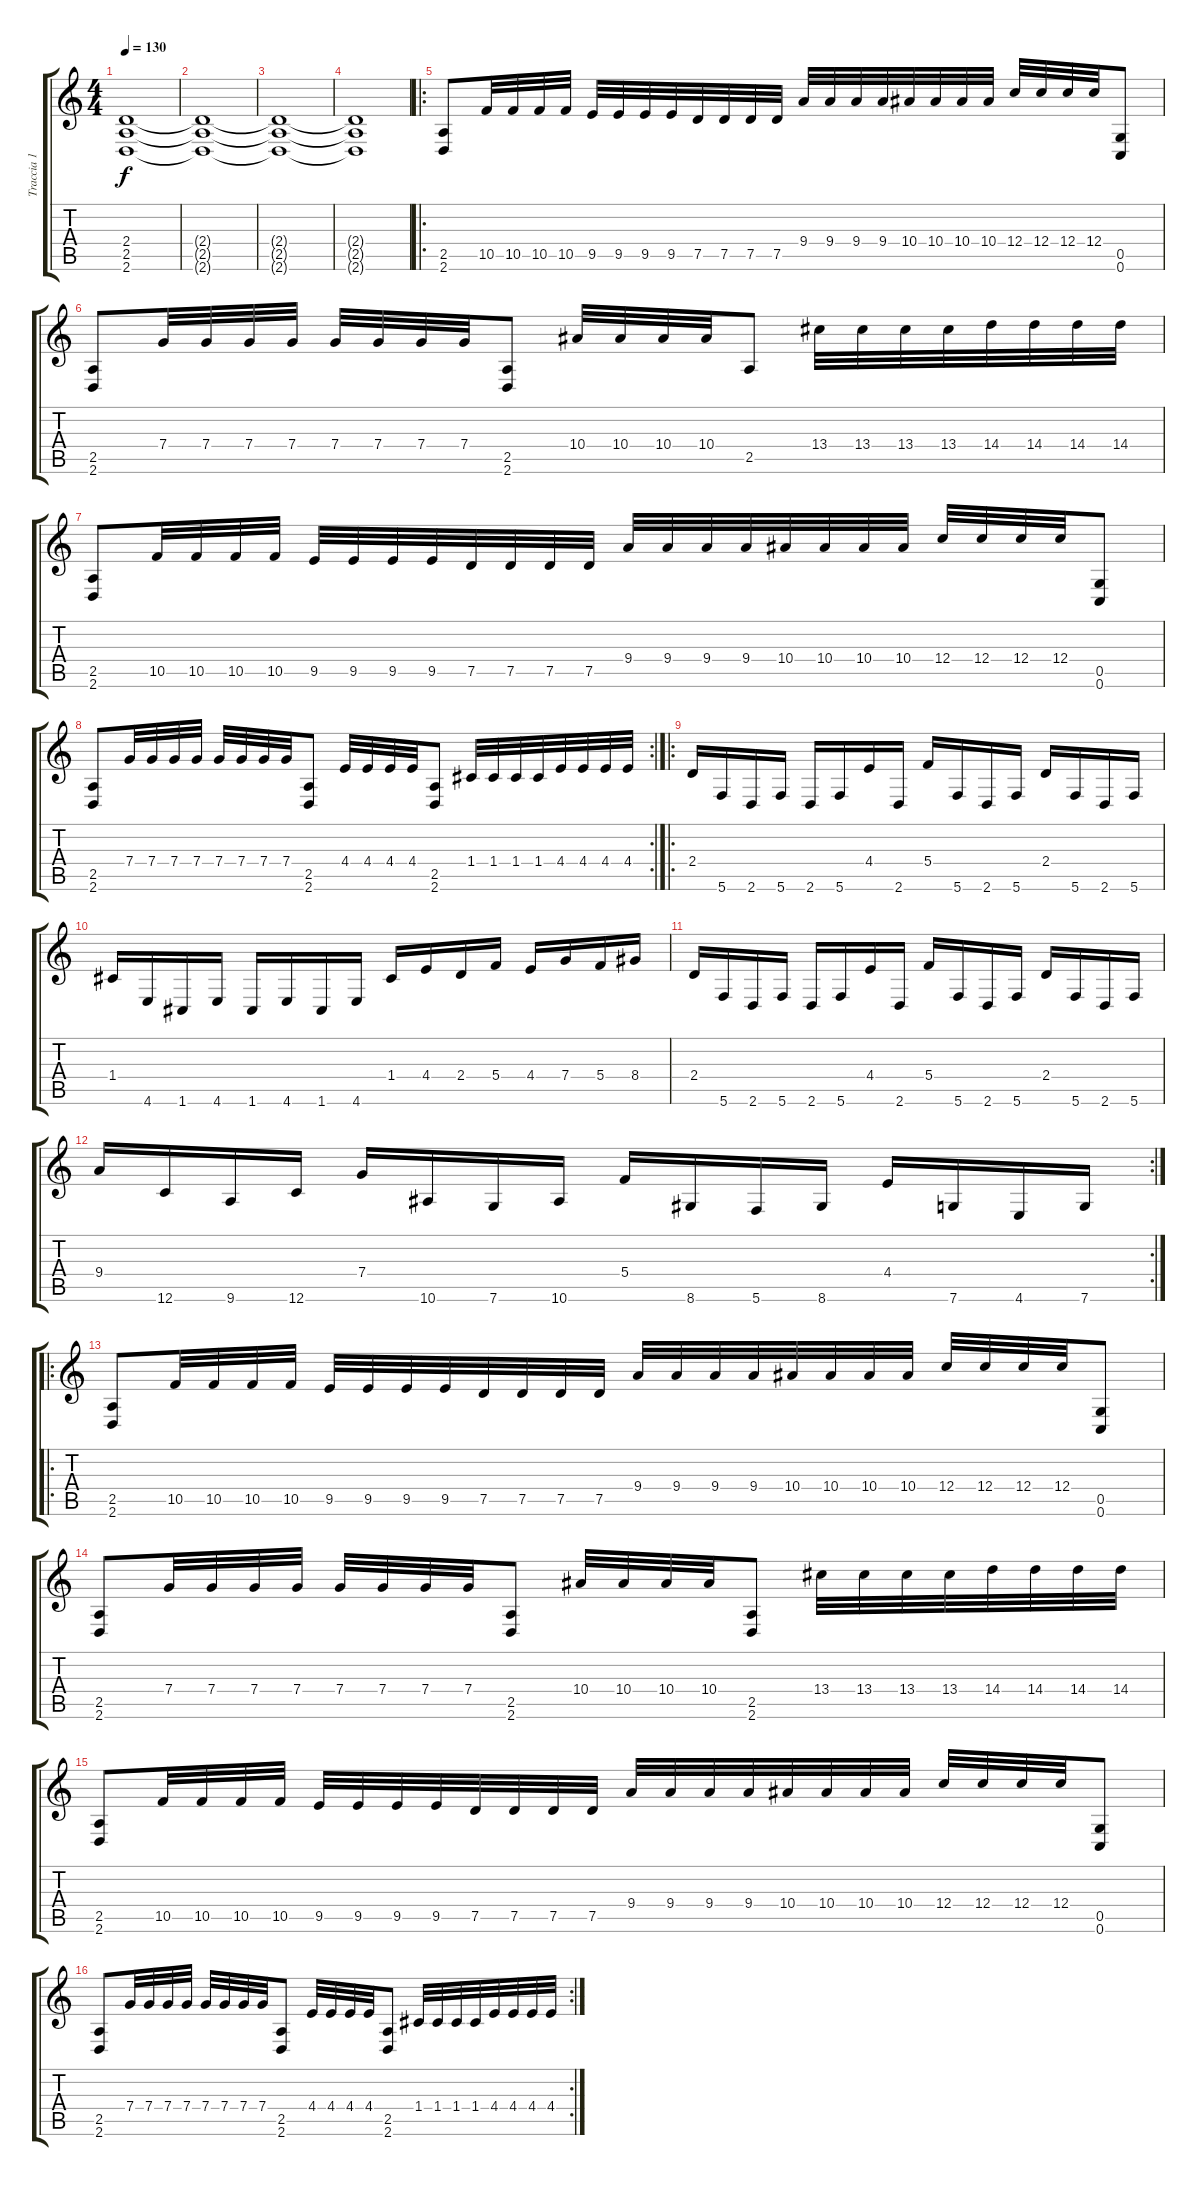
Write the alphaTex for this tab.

\track ("Traccia 1" "Traccia 1") {instrument distortionguitar}
\staff {score tabs}
\tuning (D4 A3 F3 C3 G2 C2) {hide}
\ts (4 4)
\tempo 130
\clef g2
\ks c
(2.4 2.5 2.6).1{dy f} |
(2.4{t} 2.5{t} 2.6{t}).1 |
(2.4{t} 2.5{t} 2.6{t}).1 |
(2.4{t} 2.5{t} 2.6{t}).1 |
\ro
(2.5 2.6).8 10.5.32 10.5.32 10.5.32 10.5.32 9.5.32 9.5.32 9.5.32 9.5.32 7.5.32 7.5.32 7.5.32 7.5.32 9.4.32 9.4.32 9.4.32 9.4.32 10.4.32 10.4.32 10.4.32 10.4.32 12.4.32 12.4.32 12.4.32 12.4.32 (0.5 0.6).8 |
(2.5 2.6).8 7.4.32 7.4.32 7.4.32 7.4.32 7.4.32 7.4.32 7.4.32 7.4.32 (2.5 2.6).8 10.4.32 10.4.32 10.4.32 10.4.32 2.5.8 13.4.32 13.4.32 13.4.32 13.4.32 14.4.32 14.4.32 14.4.32 14.4.32 |
(2.5 2.6).8 10.5.32 10.5.32 10.5.32 10.5.32 9.5.32 9.5.32 9.5.32 9.5.32 7.5.32 7.5.32 7.5.32 7.5.32 9.4.32 9.4.32 9.4.32 9.4.32 10.4.32 10.4.32 10.4.32 10.4.32 12.4.32 12.4.32 12.4.32 12.4.32 (0.5 0.6).8 |
\rc 2
(2.5 2.6).8 7.4.32 7.4.32 7.4.32 7.4.32 7.4.32 7.4.32 7.4.32 7.4.32 (2.5 2.6).8 4.4.32 4.4.32 4.4.32 4.4.32 (2.5 2.6).8 1.4.32 1.4.32 1.4.32 1.4.32 4.4.32 4.4.32 4.4.32 4.4.32 |
\ro
2.4.16 5.6.16 2.6.16 5.6.16 2.6.16 5.6.16 4.4.16 2.6.16 5.4.16 5.6.16 2.6.16 5.6.16 2.4.16 5.6.16 2.6.16 5.6.16 |
1.4.16 4.6.16 1.6.16 4.6.16 1.6.16 4.6.16 1.6.16 4.6.16 1.4.16 4.4.16 2.4.16 5.4.16 4.4.16 7.4.16 5.4.16 8.4.16 |
2.4.16 5.6.16 2.6.16 5.6.16 2.6.16 5.6.16 4.4.16 2.6.16 5.4.16 5.6.16 2.6.16 5.6.16 2.4.16 5.6.16 2.6.16 5.6.16 |
\rc 2
9.4.16 12.6.16 9.6.16 12.6.16 7.4.16 10.6.16 7.6.16 10.6.16 5.4.16 8.6.16 5.6.16 8.6.16 4.4.16 7.6.16 4.6.16 7.6.16 |
\ro
(2.5 2.6).8 10.5.32 10.5.32 10.5.32 10.5.32 9.5.32 9.5.32 9.5.32 9.5.32 7.5.32 7.5.32 7.5.32 7.5.32 9.4.32 9.4.32 9.4.32 9.4.32 10.4.32 10.4.32 10.4.32 10.4.32 12.4.32 12.4.32 12.4.32 12.4.32 (0.5 0.6).8 |
(2.5 2.6).8 7.4.32 7.4.32 7.4.32 7.4.32 7.4.32 7.4.32 7.4.32 7.4.32 (2.5 2.6).8 10.4.32 10.4.32 10.4.32 10.4.32 (2.5 2.6).8 13.4.32 13.4.32 13.4.32 13.4.32 14.4.32 14.4.32 14.4.32 14.4.32 |
(2.5 2.6).8 10.5.32 10.5.32 10.5.32 10.5.32 9.5.32 9.5.32 9.5.32 9.5.32 7.5.32 7.5.32 7.5.32 7.5.32 9.4.32 9.4.32 9.4.32 9.4.32 10.4.32 10.4.32 10.4.32 10.4.32 12.4.32 12.4.32 12.4.32 12.4.32 (0.5 0.6).8 |
\rc 2
(2.5 2.6).8 7.4.32 7.4.32 7.4.32 7.4.32 7.4.32 7.4.32 7.4.32 7.4.32 (2.5 2.6).8 4.4.32 4.4.32 4.4.32 4.4.32 (2.5 2.6).8 1.4.32 1.4.32 1.4.32 1.4.32 4.4.32 4.4.32 4.4.32 4.4.32
